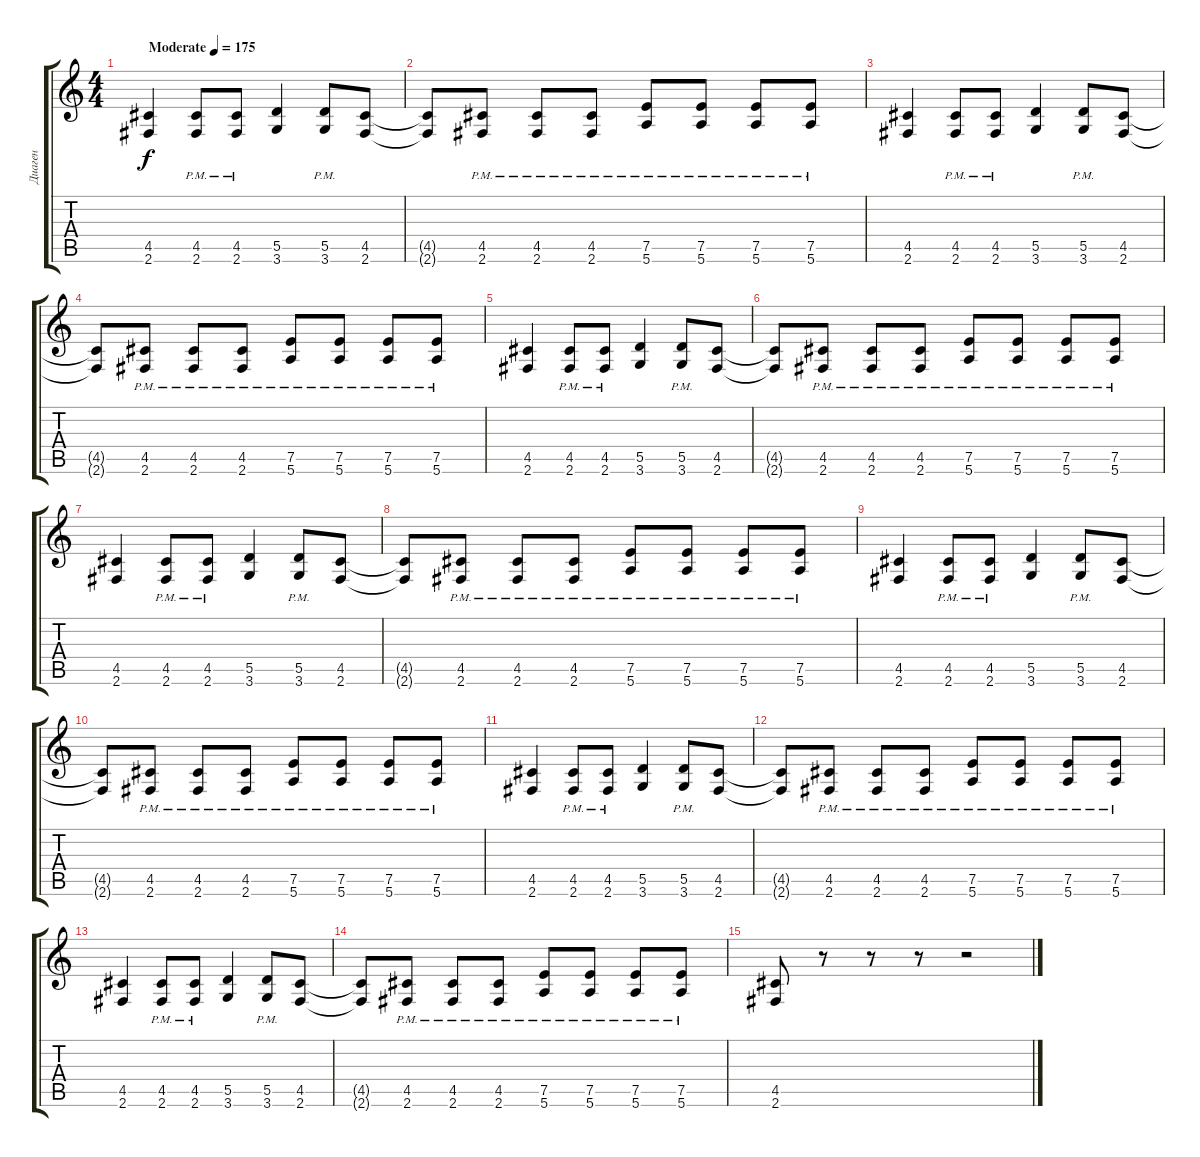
\track ("Диаген" "Диаген") {instrument distortionguitar}
\staff {score tabs}
\tuning (E4 B3 G3 D3 A2 E2) {hide}
\ts (4 4)
\tempo (175 "Moderate")
\clef g2
\ks c
(4.5 2.6).4{dy f instrument distortionguitar} (4.5{pm} 2.6{pm}).8 (4.5{pm} 2.6{pm}).8 (5.5 3.6).4 (5.5{pm} 3.6{pm}).8 (4.5 2.6).8 |
(4.5{t} 2.6{t}).8 (4.5{pm} 2.6{pm}).8 (4.5{pm} 2.6{pm}).8 (4.5{pm} 2.6{pm}).8 (7.5{pm} 5.6{pm}).8 (7.5{pm} 5.6{pm}).8 (7.5{pm} 5.6{pm}).8 (7.5{pm} 5.6{pm}).8 |
(4.5 2.6).4 (4.5{pm} 2.6{pm}).8 (4.5{pm} 2.6{pm}).8 (5.5 3.6).4 (5.5{pm} 3.6{pm}).8 (4.5 2.6).8 |
(4.5{t} 2.6{t}).8 (4.5{pm} 2.6{pm}).8 (4.5{pm} 2.6{pm}).8 (4.5{pm} 2.6{pm}).8 (7.5{pm} 5.6{pm}).8 (7.5{pm} 5.6{pm}).8 (7.5{pm} 5.6{pm}).8 (7.5{pm} 5.6{pm}).8 |
(4.5 2.6).4 (4.5{pm} 2.6{pm}).8 (4.5{pm} 2.6{pm}).8 (5.5 3.6).4 (5.5{pm} 3.6{pm}).8 (4.5 2.6).8 |
(4.5{t} 2.6{t}).8 (4.5{pm} 2.6{pm}).8 (4.5{pm} 2.6{pm}).8 (4.5{pm} 2.6{pm}).8 (7.5{pm} 5.6{pm}).8 (7.5{pm} 5.6{pm}).8 (7.5{pm} 5.6{pm}).8 (7.5{pm} 5.6{pm}).8 |
(4.5 2.6).4 (4.5{pm} 2.6{pm}).8 (4.5{pm} 2.6{pm}).8 (5.5 3.6).4 (5.5{pm} 3.6{pm}).8 (4.5 2.6).8 |
(4.5{t} 2.6{t}).8 (4.5{pm} 2.6{pm}).8 (4.5{pm} 2.6{pm}).8 (4.5{pm} 2.6{pm}).8 (7.5{pm} 5.6{pm}).8 (7.5{pm} 5.6{pm}).8 (7.5{pm} 5.6{pm}).8 (7.5{pm} 5.6{pm}).8 |
(4.5 2.6).4 (4.5{pm} 2.6{pm}).8 (4.5{pm} 2.6{pm}).8 (5.5 3.6).4 (5.5{pm} 3.6{pm}).8 (4.5 2.6).8 |
(4.5{t} 2.6{t}).8 (4.5{pm} 2.6{pm}).8 (4.5{pm} 2.6{pm}).8 (4.5{pm} 2.6{pm}).8 (7.5{pm} 5.6{pm}).8 (7.5{pm} 5.6{pm}).8 (7.5{pm} 5.6{pm}).8 (7.5{pm} 5.6{pm}).8 |
(4.5 2.6).4 (4.5{pm} 2.6{pm}).8 (4.5{pm} 2.6{pm}).8 (5.5 3.6).4 (5.5{pm} 3.6{pm}).8 (4.5 2.6).8 |
(4.5{t} 2.6{t}).8 (4.5{pm} 2.6{pm}).8 (4.5{pm} 2.6{pm}).8 (4.5{pm} 2.6{pm}).8 (7.5{pm} 5.6{pm}).8 (7.5{pm} 5.6{pm}).8 (7.5{pm} 5.6{pm}).8 (7.5{pm} 5.6{pm}).8 |
(4.5 2.6).4 (4.5{pm} 2.6{pm}).8 (4.5{pm} 2.6{pm}).8 (5.5 3.6).4 (5.5{pm} 3.6{pm}).8 (4.5 2.6).8 |
(4.5{t} 2.6{t}).8 (4.5{pm} 2.6{pm}).8 (4.5{pm} 2.6{pm}).8 (4.5{pm} 2.6{pm}).8 (7.5{pm} 5.6{pm}).8 (7.5{pm} 5.6{pm}).8 (7.5{pm} 5.6{pm}).8 (7.5{pm} 5.6{pm}).8 |
(4.5 2.6).8 r.8 r.8 r.8 r.2
